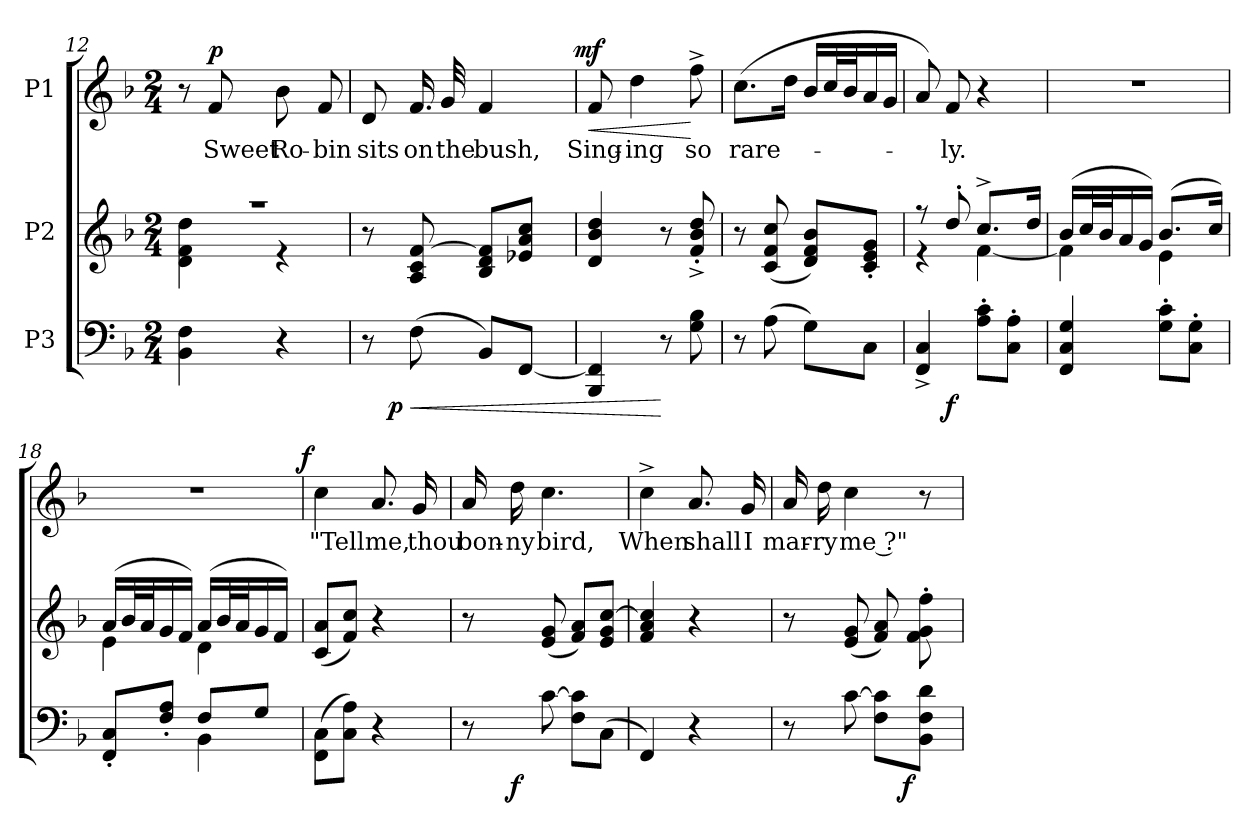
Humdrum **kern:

**kern	**dynam	**kern	**kern	**text	**dynam
*part3	*part3	*part2	*part1	*part1	*part1
*staff3	*staff3	*staff2	*staff1	*staff1	*staff1
*I"P3	*	*I"P2	*I"P1	*	*
*clefF4	*	*clefG2	*clefG2	*	*
*k[b-]	*	*k[b-]	*k[b-]	*	*
*F:	*	*F:	*F:	*	*
*M2/4	*	*M2/4	*M2/4	*	*
=12	=12	=12	=12	=12	=12
!	!	!LO:N:vis=1	!	!	!
*	*	*^	*	*	*
4BB-i\ 4Fi	.	2r	4di\ 4fi 4ddi	8r	.	.
!	!	!	!	!	!LO:LY:b:color=#000000	!
.	.	.	.	8fi/	Sweet	p
!	!	!	!	!	!LO:LY:b:color=#000000	!
4r	.	.	4r	8b-i\	Ro-	.
!	!	!	!	!	!LO:LY:b:color=#000000	!
.	.	.	.	8fi/	-bin	.
*	*	*v	*v	*	*	*
!!LO:PB:g=z
=13	=13	=13	=13	=13	=13
!	!	!	!	!LO:LY:b:color=#000000	!
*^	*	*	*^	*	*
8r	32ryy	.	8r	8di/	4ryy	sits	.
.	64ryy	.	.	.	.	.	.
.	256.ryy	.	.	.	.	.	.
.	4ryy	p	.	.	.	.	.
!	!	!LO:HP:b	!	!	!	!	!
!	!	!	!	!	!	!LO:LY:b:color=#000000	!
(8Fi\	.	<	8Ai/ 8ci [8fi	16.fi/	.	on	.
!	!	!	!	!	!	!LO:LY:b:color=#000000	!
.	.	.	.	32gi/	.	the	.
!	!	!	!	!	!	!LO:LY:b:color=#000000	!
8BB-i/L)	.	.	8B-i/ 8di 8fi]L	4fi/	8ryy	bush,	.
.	8ryy	.	.	.	.	.	.
[8FFi/J	.	.	8e-Xi/ 8ai 8cciJ	.	16ryy	.	.
.	16ryy	.	.	.	.	.	.
.	.	.	.	.	32ryy	.	.
.	.	.	.	.	64ryy	.	.
.	.	.	.	.	128...ryy	.	.
.	128ryy	.	.	.	.	.	.
.	512ryy	.	.	.	.	.	.
.	.	.	.	.	1024ryy	.	mf
*v	*v	*	*	*v	*v	*	*
=14	=14	=14	=14	=14	=14
*^	*	*	*^	*	*
!	!	!	!	!	!	!LO:LY:b:color=#000000	!LO:HP:b
*v	*v	*	*	*v	*v	*	*
4BBB-i/ 4FFi]	.	4di/ 4b-i 4ddi	8fi/	Sing-	<
!	!	!	!	!LO:LY:b:color=#000000	!
.	.	.	4ddi\	-ing	.
8r	[	8r	.	.	.
!	!	!	!	!LO:LY:b:color=#000000	!
8Gi\ 8B-i	.	8fi/'^ 8b-i'^ 8ddi'^	8ff^i\	so	[
=15	=15	=15	=15	=15	=15
!	!	!	!	!LO:LY:b:color=#000000	!
8r	.	8r	(8.cci\L	rare-	.
(8Ai\	.	(8ci/ 8fi 8cci	.	.	.
.	.	.	16ddi\Jk	.	.
8Gi\L)	.	8di/ 8fi 8b-iL)	16b-i/LL	.	.
.	.	.	32cci/L	.	.
.	.	.	32b-i/J	.	.
8Ci\J	.	8ci/' 8ei' 8gi'J	16ai/	.	.
.	.	.	16gi/JJ	.	.
=16	=16	=16	=16	=16	=16
*^	*	*^	*	*	*
4FFi/^ 4Ci^	8ryy	.	8r	4r	8ai/)	.	.
!	!	!	!	!	!	!LO:LY:b:color=#000000	!
.	4.ryy	f	8dd'i/	.	8fi/	-ly.	.
8Ai\' 8ci'L	.	.	8.cc^i/L	[4fi\	4r	.	.
8Ci\' 8Ai'J	.	.	.	.	.	.	.
.	.	.	16ddi/Jk	.	.	.	.
!!LO:LB:g=z
=17	=17	=17	=17	=17	=17	=17	=17
!	!	!	!	!	!LO:N:vis=1	!	!
*v	*v	*	*	*	*	*	*
4FFi/ 4Ci 4Gi	.	(16b-i/LL	4fi\]	2r	.	.
.	.	32cci/L	.	.	.	.
.	.	32b-i/J	.	.	.	.
.	.	16ai/	.	.	.	.
.	.	16gi/JJ)	.	.	.	.
8Gi\' 8ci'L	.	(8.b-i/L	4ei\	.	.	.
8Ci\' 8Gi'J	.	.	.	.	.	.
.	.	16cci/Jk)	.	.	.	.
=18	=18	=18	=18	=18	=18	=18
*^	*	*	*	*	*	*
!	!	!	!	!	!LO:N:vis=1	!	!
*	*	*	*	*	*^	*	*
8FFi/' 8Ci'L	4ryy	.	(16ai/LL	4ei\	2r	4ryy	.	.
.	.	.	32b-i/L	.	.	.	.	.
.	.	.	32ai/J	.	.	.	.	.
8Fi/' 8Ai'J	.	.	16gi/	.	.	.	.	.
.	.	.	16fi/JJ)	.	.	.	.	.
8Fi/L	4BB-i\	.	(16ai/LL	4di\	.	8ryy	.	.
.	.	.	32b-i/L	.	.	.	.	.
.	.	.	32ai/J	.	.	.	.	.
8Gi/J	.	.	16gi/	.	.	16ryy	.	.
.	.	.	16fi/JJ)	.	.	32ryy	.	.
.	.	.	.	.	.	64ryy	.	.
.	.	.	.	.	.	128...ryy	.	.
.	.	.	.	.	.	1024ryy	.	f
*v	*v	*	*	*	*v	*v	*	*
*	*	*v	*v	*	*	*
=19	=19	=19	=19	=19	=19
*^	*	*^	*^	*	*
!	!	!	!	!	!	!	!LO:LY:b:color=#000000	!
*v	*v	*	*	*	*v	*v	*	*
*	*	*v	*v	*	*	*
(8FFi\ 8CiL	.	(8ci/ 8aiL	4cci\	"Tell	.
8Ci\ 8AiJ)	.	8fi/ 8cciJ)	.	.	.
!	!	!	!	!LO:LY:b:color=#000000	!
4r	.	4r	8.ai/	me,	.
!	!	!	!	!LO:LY:b:color=#000000	!
.	.	.	16gi/	thou	.
=20	=20	=20	=20	=20	=20
!	!	!	!	!LO:LY:b:color=#000000	!
*^	*	*	*	*	*
8r	16ryy	.	8r	16ai/	bon-	.
!	!	!	!	!	!LO:LY:b:color=#000000	!
.	4..ryy	f	.	16ddi\	-ny	.
!	!	!	!	!	!LO:LY:b:color=#000000	!
[8ci\	.	.	(8ei/ 8gi	4.cci\	bird,	.
8Fi\ 8ci]L	.	.	8fi/ 8aiL)	.	.	.
(8Ci\J	.	.	8ei/ 8gi [8cciJ	.	.	.
*v	*v	*	*	*	*	*
!!LO:LB:g=z
=21	=21	=21	=21	=21	=21
*^	*	*	*	*	*
!	!	!	!	!	!LO:LY:b:color=#000000	!
*v	*v	*	*	*	*	*
4FFi/)	.	4fi/ 4ai 4cci]	4cc^i\	When	.
!	!	!	!	!LO:LY:b:color=#000000	!
4r	.	4r	8.ai/	shall	.
!	!	!	!	!LO:LY:b:color=#000000	!
.	.	.	16gi/	I	.
=22	=22	=22	=22	=22	=22
!	!	!	!	!LO:LY:b:color=#000000	!
*^	*	*	*	*	*
8r	4ryy	.	8r	16ai/	mar-	.
!	!	!	!	!	!LO:LY:b:color=#000000	!
.	.	.	.	16ddi\	-ry	.
!	!	!	!	!	!LO:LY:b:color=#000000	!
[8ci\	.	.	(8ei/ 8gi	4cci\	me ?"	.
8Fi\ 8ci]L	16ryy	.	8fi/ 8ai)	.	.	.
.	128ryy	.	.	.	.	.
.	256ryy	.	.	.	.	.
.	1024ryy	.	.	.	.	.
.	8ryy	f	.	.	.	.
8BB-i\ 8Fi 8diJ	.	.	8fi\' 8gi' 8ffi'	8r	.	.
.	32ryy	.	.	.	.	.
.	64ryy	.	.	.	.	.
.	512.ryy	.	.	.	.	.
*v	*v	*	*	*	*	*
=	=	=	=	=	=
*-	*-	*-	*-	*-	*-
